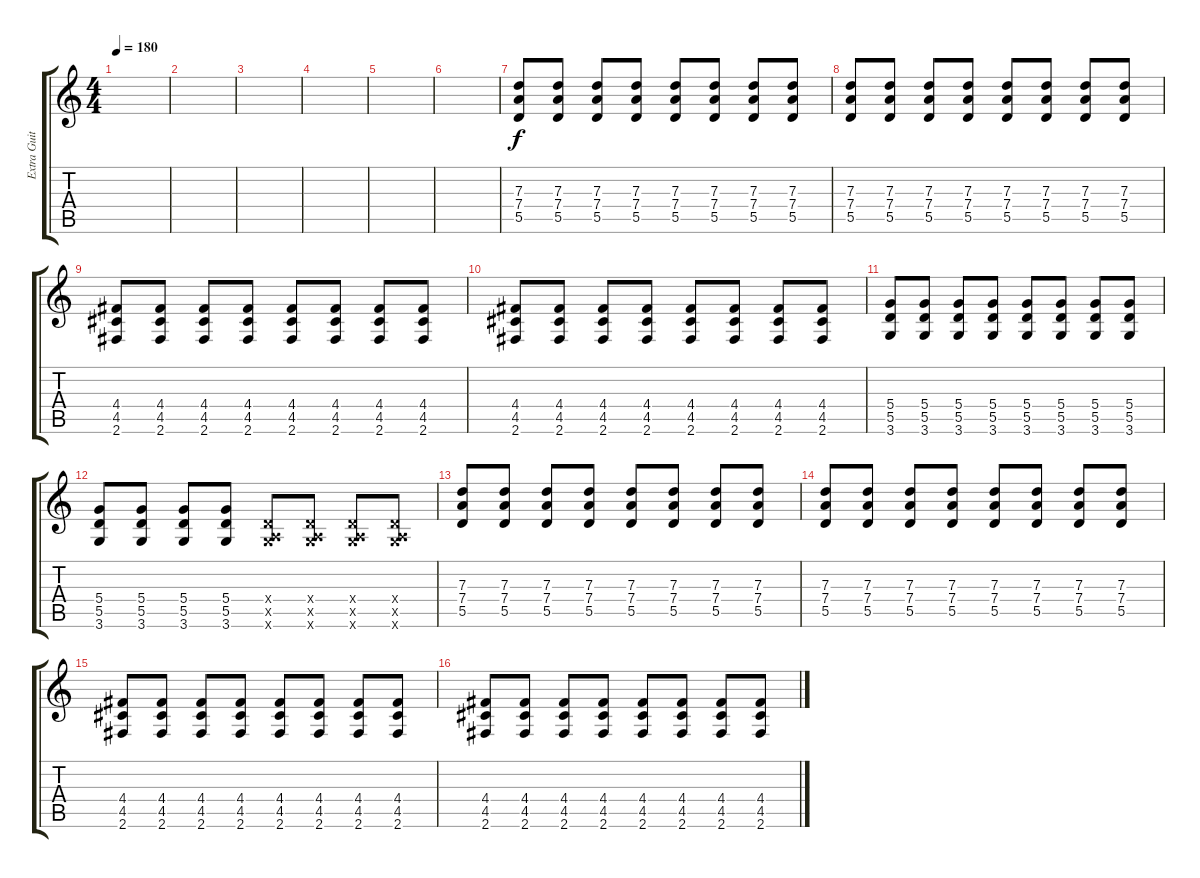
\track ("Extra Guitar" "Extra Guit") {instrument distortionguitar}
\staff {score tabs}
\tuning (E4 B3 G3 D3 A2 E2) {hide}
\ts (4 4)
\tempo 180
\clef g2
\ks c
|
|
|
|
|
|
(7.3 7.4 5.5).8 (7.3 7.4 5.5).8 (7.3 7.4 5.5).8 (7.3 7.4 5.5).8 (7.3 7.4 5.5).8 (7.3 7.4 5.5).8 (7.3 7.4 5.5).8 (7.3 7.4 5.5).8 |
(7.3 7.4 5.5).8 (7.3 7.4 5.5).8 (7.3 7.4 5.5).8 (7.3 7.4 5.5).8 (7.3 7.4 5.5).8 (7.3 7.4 5.5).8 (7.3 7.4 5.5).8 (7.3 7.4 5.5).8 |
(4.4 4.5 2.6).8 (4.4 4.5 2.6).8 (4.4 4.5 2.6).8 (4.4 4.5 2.6).8 (4.4 4.5 2.6).8 (4.4 4.5 2.6).8 (4.4 4.5 2.6).8 (4.4 4.5 2.6).8 |
(4.4 4.5 2.6).8 (4.4 4.5 2.6).8 (4.4 4.5 2.6).8 (4.4 4.5 2.6).8 (4.4 4.5 2.6).8 (4.4 4.5 2.6).8 (4.4 4.5 2.6).8 (4.4 4.5 2.6).8 |
(5.4 5.5 3.6).8 (5.4 5.5 3.6).8 (5.4 5.5 3.6).8 (5.4 5.5 3.6).8 (5.4 5.5 3.6).8 (5.4 5.5 3.6).8 (5.4 5.5 3.6).8 (5.4 5.5 3.6).8 |
(5.4 5.5 3.6).8 (5.4 5.5 3.6).8 (5.4 5.5 3.6).8 (5.4 5.5 3.6).8 (0.4{x} 0.5{x} 3.6{x}).8 (0.4{x} 0.5{x} 3.6{x}).8 (0.4{x} 0.5{x} 3.6{x}).8 (0.4{x} 0.5{x} 3.6{x}).8 |
(7.3 7.4 5.5).8 (7.3 7.4 5.5).8 (7.3 7.4 5.5).8 (7.3 7.4 5.5).8 (7.3 7.4 5.5).8 (7.3 7.4 5.5).8 (7.3 7.4 5.5).8 (7.3 7.4 5.5).8 |
(7.3 7.4 5.5).8 (7.3 7.4 5.5).8 (7.3 7.4 5.5).8 (7.3 7.4 5.5).8 (7.3 7.4 5.5).8 (7.3 7.4 5.5).8 (7.3 7.4 5.5).8 (7.3 7.4 5.5).8 |
(4.4 4.5 2.6).8 (4.4 4.5 2.6).8 (4.4 4.5 2.6).8 (4.4 4.5 2.6).8 (4.4 4.5 2.6).8 (4.4 4.5 2.6).8 (4.4 4.5 2.6).8 (4.4 4.5 2.6).8 |
(4.4 4.5 2.6).8 (4.4 4.5 2.6).8 (4.4 4.5 2.6).8 (4.4 4.5 2.6).8 (4.4 4.5 2.6).8 (4.4 4.5 2.6).8 (4.4 4.5 2.6).8 (4.4 4.5 2.6).8
